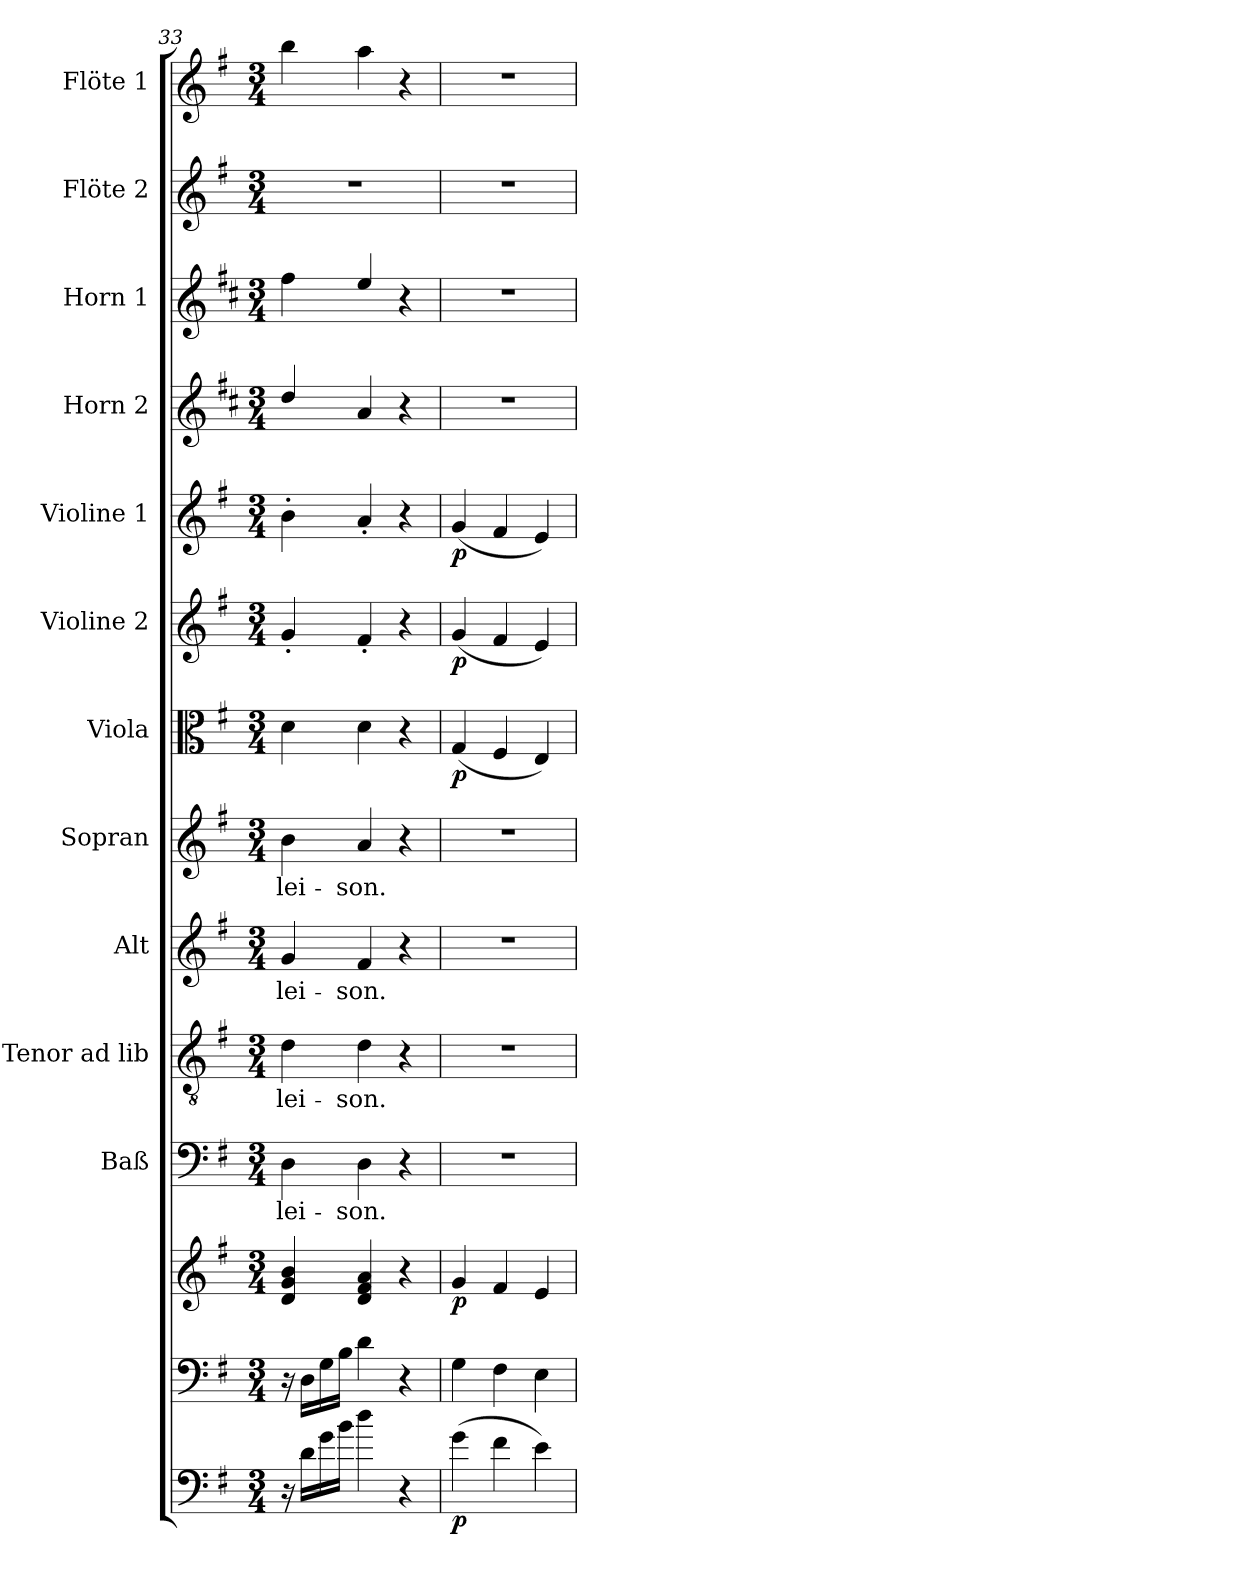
**kern	**dynam	**kern	**kern	**dynam	**kern	**text	**kern	**text	**kern	**text	**kern	**text	**kern	**dynam	**kern	**dynam	**kern	**dynam	**kern	**kern	**kern	**kern
*part13	*part13	*part12	*part12	*part12	*part11	*part11	*part10	*part10	*part9	*part9	*part8	*part8	*part7	*part7	*part6	*part6	*part5	*part5	*part4	*part3	*part2	*part1
*staff14	*staff14	*staff13	*staff12	*staff12/13	*staff11	*staff11	*staff10	*staff10	*staff9	*staff9	*staff8	*staff8	*staff7	*staff7	*staff6	*staff6	*staff5	*staff5	*staff4	*staff3	*staff2	*staff1
*	*	*	*	*	*I"Baß	*	*I"Tenor ad lib	*	*I"Alt	*	*I"Sopran	*	*I"Viola	*	*I"Violine 2	*	*I"Violine 1	*	*I"Horn 2	*I"Horn 1	*I"Flöte 2	*I"Flöte 1
*	*	*	*	*	*I'Baß	*	*I'Ten	*	*I'Alt	*	*I'Sop	*	*I'Vla.	*	*I'Vln. 2	*	*I'Vln. 1	*	*I'Hrn. 2	*I'Hrn. 1	*I'Fl. 2	*I'Fl. 1
*clefF4	*	*clefF4	*clefG2	*	*clefF4	*	*clefGv2	*	*clefG2	*	*clefG2	*	*clefC3	*	*clefG2	*	*clefG2	*	*clefG2	*clefG2	*clefG2	*clefG2
*ITrd7c12	*	*	*	*	*	*	*	*	*	*	*	*	*	*	*	*	*	*	*ITrd4c7	*ITrd4c7	*	*
*k[f#]	*	*k[f#]	*k[f#]	*	*k[f#]	*	*k[f#]	*	*k[f#]	*	*k[f#]	*	*k[f#]	*	*k[f#]	*	*k[f#]	*	*k[f#]	*k[f#]	*k[f#]	*k[f#]
*G:	*	*G:	*G:	*	*G:	*	*G:	*	*G:	*	*G:	*	*G:	*	*G:	*	*G:	*	*G:	*G:	*G:	*G:
*M3/4	*	*M3/4	*M3/4	*	*M3/4	*	*M3/4	*	*M3/4	*	*M3/4	*	*M3/4	*	*M3/4	*	*M3/4	*	*M3/4	*M3/4	*M3/4	*M3/4
=33	=33	=33	=33	=33	=33	=33	=33	=33	=33	=33	=33	=33	=33	=33	=33	=33	=33	=33	=33	=33	=33	=33
!	!	!	!	!	!	!LO:LY:b	!	!LO:LY:b	!	!LO:LY:b	!	!LO:LY:b	!	!	!	!	!	!	!	!	!	!
16r	.	16r	4d/ 4g/ 4b/	.	4D\	-lei-	4d\	-lei-	4g/	-lei-	4b\	-lei-	4d\	.	4g'</	.	4b'>\	.	4g/	4b\	2.r	4bb\
16D\LL	.	16D\LL	.	.	.	.	.	.	.	.	.	.	.	.	.	.	.	.	.	.	.	.
16G\	.	16G\	.	.	.	.	.	.	.	.	.	.	.	.	.	.	.	.	.	.	.	.
16B\JJ	.	16B\JJ	.	.	.	.	.	.	.	.	.	.	.	.	.	.	.	.	.	.	.	.
!	!	!	!	!	!	!LO:LY:b	!	!LO:LY:b	!	!LO:LY:b	!	!LO:LY:b	!	!	!	!	!	!	!	!	!	!
4d\	.	4d\	4d/ 4f#/ 4a/	.	4D\	-son.	4d\	-son.	4f#/	-son.	4a/	-son.	4d\	.	4f#'</	.	4a'</	.	4d/	4a/	.	4aa\
4r	.	4r	4r	.	4r	.	4r	.	4r	.	4r	.	4r	.	4r	.	4r	.	4r	4r	.	4r
=34	=34	=34	=34	=34	=34	=34	=34	=34	=34	=34	=34	=34	=34	=34	=34	=34	=34	=34	=34	=34	=34	=34
!	!LO:DY:b	!	!	!LO:DY:b	!	!	!	!	!	!	!	!	!	!LO:DY:b	!	!LO:DY:b	!	!LO:DY:b	!	!	!	!
(>4G\	p	4G\	4g/	p	2.r	.	2.r	.	2.r	.	2.r	.	(<4G/	p	(<4g/	p	(<4g/	p	2.r	2.r	2.r	2.r
4F#\	.	4F#\	4f#/	.	.	.	.	.	.	.	.	.	4F#/	.	4f#/	.	4f#/	.	.	.	.	.
4E\)	.	4E\	4e/	.	.	.	.	.	.	.	.	.	4E/)	.	4e/)	.	4e/)	.	.	.	.	.
=	=	=	=	=	=	=	=	=	=	=	=	=	=	=	=	=	=	=	=	=	=	=
*-	*-	*-	*-	*-	*-	*-	*-	*-	*-	*-	*-	*-	*-	*-	*-	*-	*-	*-	*-	*-	*-	*-
